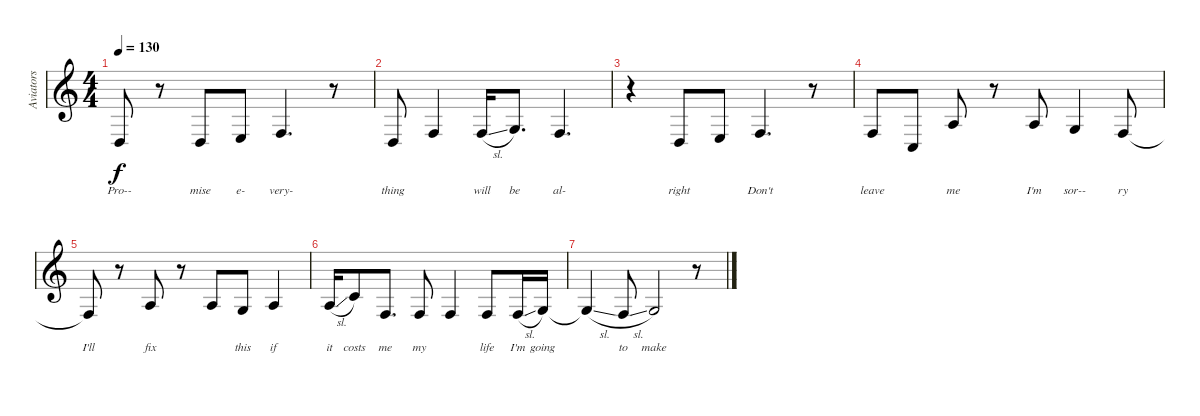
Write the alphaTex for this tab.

\track ("Aviators" "Aviators") {instrument mutedtrumpet}
\staff {score}
\tuning (E4 B3 G3 D3 A2 E2) {hide}
\ts (4 4)
\tempo 130
\clef g2
\ks c
5.5{t}.8{lyrics (0 "Pro--") lyrics (1 "") lyrics (2 "") lyrics (3 "") lyrics (4 "") dy f} r.8 5.5.8{lyrics (0 "mise") lyrics (1 "") lyrics (2 "") lyrics (3 "") lyrics (4 "")} 7.5.8{lyrics (0 "e-") lyrics (1 "") lyrics (2 "") lyrics (3 "") lyrics (4 "")} 3.4.4{d lyrics (0 "very-") lyrics (1 "") lyrics (2 "") lyrics (3 "") lyrics (4 "")} r.8 |
5.5.8{lyrics (0 "thing") lyrics (1 "") lyrics (2 "") lyrics (3 "") lyrics (4 "")} 3.4.4{lyrics (0 "") lyrics (1 "") lyrics (2 "") lyrics (3 "") lyrics (4 "")} 3.4{sl}.16{lyrics (0 "will") lyrics (1 "") lyrics (2 "") lyrics (3 "") lyrics (4 "")} 5.4.8{d lyrics (0 "be") lyrics (1 "") lyrics (2 "") lyrics (3 "") lyrics (4 "")} 3.4.4{d lyrics (0 "al-") lyrics (1 "") lyrics (2 "") lyrics (3 "") lyrics (4 "")} |
r.4 5.5.8{lyrics (0 "right") lyrics (1 "") lyrics (2 "") lyrics (3 "") lyrics (4 "")} 7.5.8{lyrics (0 "") lyrics (1 "") lyrics (2 "") lyrics (3 "") lyrics (4 "")} 3.4.4{d lyrics (0 "Don't") lyrics (1 "") lyrics (2 "") lyrics (3 "") lyrics (4 "")} r.8 |
3.4.8{lyrics (0 "leave") lyrics (1 "") lyrics (2 "") lyrics (3 "") lyrics (4 "")} 3.5.8{lyrics (0 "") lyrics (1 "") lyrics (2 "") lyrics (3 "") lyrics (4 "")} 7.4.8{lyrics (0 "me") lyrics (1 "") lyrics (2 "") lyrics (3 "") lyrics (4 "")} r.8 7.4.8{lyrics (0 "I'm") lyrics (1 "") lyrics (2 "") lyrics (3 "") lyrics (4 "")} 5.4.4{lyrics (0 "sor--") lyrics (1 "") lyrics (2 "") lyrics (3 "") lyrics (4 "")} 3.4.8{lyrics (0 "ry") lyrics (1 "") lyrics (2 "") lyrics (3 "") lyrics (4 "")} |
3.4{t}.8{lyrics (0 "I'll") lyrics (1 "") lyrics (2 "") lyrics (3 "") lyrics (4 "")} r.8 7.4.8{lyrics (0 "fix") lyrics (1 "") lyrics (2 "") lyrics (3 "") lyrics (4 "")} r.8 7.4.8{lyrics (0 "") lyrics (1 "") lyrics (2 "") lyrics (3 "") lyrics (4 "")} 5.4.8{lyrics (0 "this") lyrics (1 "") lyrics (2 "") lyrics (3 "") lyrics (4 "")} 7.4.4{lyrics (0 "if") lyrics (1 "") lyrics (2 "") lyrics (3 "") lyrics (4 "")} |
2.3{sl}.16{lyrics (0 "it") lyrics (1 "") lyrics (2 "") lyrics (3 "") lyrics (4 "")} 5.3.8{lyrics (0 "costs") lyrics (1 "") lyrics (2 "") lyrics (3 "") lyrics (4 "")} 3.4.8{d lyrics (0 "me") lyrics (1 "") lyrics (2 "") lyrics (3 "") lyrics (4 "")} 3.4.8{lyrics (0 "my") lyrics (1 "") lyrics (2 "") lyrics (3 "") lyrics (4 "")} 3.4.4{lyrics (0 "") lyrics (1 "") lyrics (2 "") lyrics (3 "") lyrics (4 "")} 3.4.8{lyrics (0 "life") lyrics (1 "") lyrics (2 "") lyrics (3 "") lyrics (4 "")} 3.4{sl}.16{lyrics (0 "I'm") lyrics (1 "") lyrics (2 "") lyrics (3 "") lyrics (4 "")} 5.4.16{lyrics (0 "going") lyrics (1 "") lyrics (2 "") lyrics (3 "") lyrics (4 "")} |
5.4{sl t}.4{lyrics (0 "") lyrics (1 "") lyrics (2 "") lyrics (3 "") lyrics (4 "")} 3.4{sl}.8{lyrics (0 "to") lyrics (1 "") lyrics (2 "") lyrics (3 "") lyrics (4 "")} 5.4.2{lyrics (0 "make") lyrics (1 "") lyrics (2 "") lyrics (3 "") lyrics (4 "")} r.8
